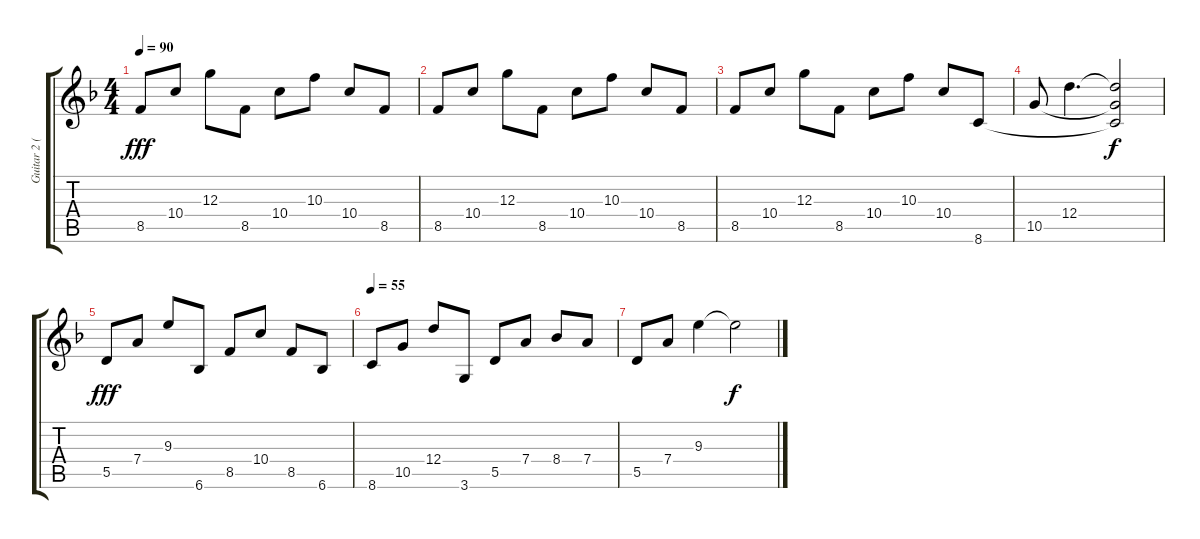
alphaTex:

\track ("Guitar 2 (Rhythm 1)" "Guitar 2 (") {instrument electricguitarclean}
\staff {score tabs}
\tuning (E4 B3 G3 D3 A2 E2) {hide}
\ts (4 4)
\tempo 90
\clef g2
\ks f
8.5.8{dy fff} 10.4.8 12.3.8 8.5.8 10.4.8 10.3.8 10.4.8 8.5.8 |
8.5.8 10.4.8 12.3.8 8.5.8 10.4.8 10.3.8 10.4.8 8.5.8 |
8.5.8 10.4.8 12.3.8 8.5.8 10.4.8 10.3.8 10.4.8 8.6.8 |
10.5.8 12.4.4{d} (12.4{t} 10.5{t} 8.6{t}).2{dy f} |
5.5.8{dy fff} 7.4.8 9.3.8 6.6.8 8.5.8 10.4.8 8.5.8 6.6.8 |
\tempo 55
8.6.8 10.5.8 12.4.8 3.6.8 5.5.8 7.4.8 8.4.8 7.4.8 |
5.5.8 7.4.8 9.3.4 9.3{t}.2{dy f}
